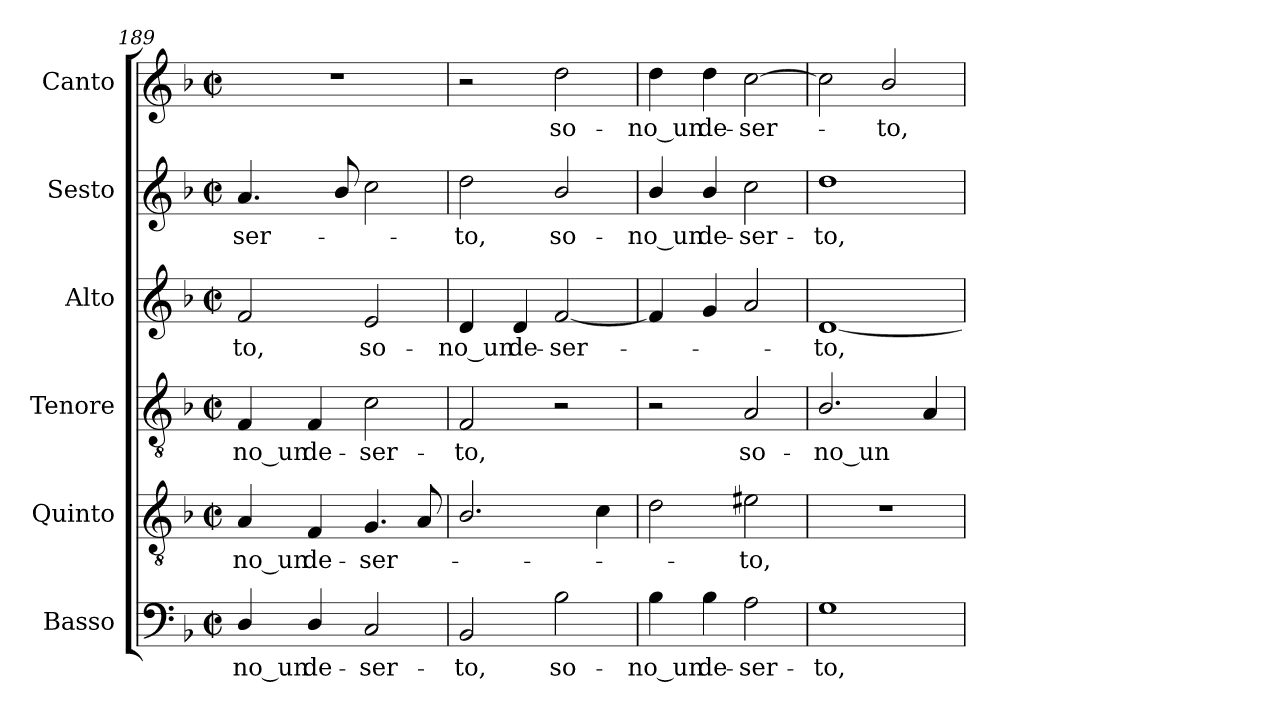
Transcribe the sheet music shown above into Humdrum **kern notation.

**kern	**text	**kern	**text	**kern	**text	**kern	**text	**kern	**text	**kern	**text
*part6	*part6	*part5	*part5	*part4	*part4	*part3	*part3	*part2	*part2	*part1	*part1
*staff6	*staff6	*staff5	*staff5	*staff4	*staff4	*staff3	*staff3	*staff2	*staff2	*staff1	*staff1
*I"Basso	*	*I"Quinto	*	*I"Tenore	*	*I"Alto	*	*I"Sesto	*	*I"Canto	*
*I'B.	*	*	*	*I'T.	*	*I'A.	*	*I'S.	*	*	*
*clefF4	*	*clefGv2	*	*clefGv2	*	*clefG2	*	*clefG2	*	*clefG2	*
*	*	*ITrd7c12	*	*ITrd7c12	*	*	*	*	*	*	*
*k[b-]	*	*k[b-]	*	*k[b-]	*	*k[b-]	*	*k[b-]	*	*k[b-]	*
*F:	*	*F:	*	*F:	*	*F:	*	*F:	*	*F:	*
*M2/2	*	*M2/2	*	*M2/2	*	*M2/2	*	*M2/2	*	*M2/2	*
*met(c|)	*	*met(c|)	*	*met(c|)	*	*met(c|)	*	*met(c|)	*	*met(c|)	*
=189	=189	=189	=189	=189	=189	=189	=189	=189	=189	=189	=189
!	!LO:LY:b:color=#000000	!	!	!	!	!	!	!	!	!	!
!	!	!	!LO:LY:b:color=#000000	!	!	!	!	!	!	!	!
!	!	!	!	!	!LO:LY:b:color=#000000	!	!	!	!	!	!
!	!	!	!	!	!	!	!LO:LY:b:color=#000000	!	!	!	!
!	!	!	!	!	!	!	!	!	!LO:LY:b:color=#000000	!	!
4Di/	-no_un	4AAi/	-no_un	4FFi/	-no_un	2fi/	-to,	4.ai/	-ser-	1r	.
!	!LO:LY:b:color=#000000	!	!	!	!	!	!	!	!	!	!
!	!	!	!LO:LY:b:color=#000000	!	!	!	!	!	!	!	!
!	!	!	!	!	!LO:LY:b:color=#000000	!	!	!	!	!	!
4Di/	de-	4FFi/	de-	4FFi/	de-	.	.	.	.	.	.
.	.	.	.	.	.	.	.	8b-i/	.	.	.
!	!LO:LY:b:color=#000000	!	!	!	!	!	!	!	!	!	!
!	!	!	!LO:LY:b:color=#000000	!	!	!	!	!	!	!	!
!	!	!	!	!	!LO:LY:b:color=#000000	!	!	!	!	!	!
!	!	!	!	!	!	!	!LO:LY:b:color=#000000	!	!	!	!
2Ci/	-ser-	4.GGi/	-ser-	2Ci\	-ser-	2ei/	so-	2cci\	.	.	.
.	.	8AAi/	.	.	.	.	.	.	.	.	.
=190	=190	=190	=190	=190	=190	=190	=190	=190	=190	=190	=190
!	!LO:LY:b:color=#000000	!	!	!	!	!	!	!	!	!	!
!	!	!	!	!	!LO:LY:b:color=#000000	!	!	!	!	!	!
!	!	!	!	!	!	!	!LO:LY:b:color=#000000	!	!	!	!
!	!	!	!	!	!	!	!	!	!LO:LY:b:color=#000000	!	!
2BB-i/	-to,	2.BB-i/	.	2FFi/	-to,	4di/	-no_un	2ddi\	-to,	2r	.
!	!	!	!	!	!	!	!LO:LY:b:color=#000000	!	!	!	!
.	.	.	.	.	.	4di/	de-	.	.	.	.
!	!LO:LY:b:color=#000000	!	!	!	!	!	!	!	!	!	!
!	!	!	!	!	!	!	!LO:LY:b:color=#000000	!	!	!	!
!	!	!	!	!	!	!	!	!	!LO:LY:b:color=#000000	!	!
!	!	!	!	!	!	!	!	!	!	!	!LO:LY:b:color=#000000
2B-i\	so-	.	.	2r	.	[2fi/	-ser-	2b-i/	so-	2ddi\	so-
.	.	4Ci\	.	.	.	.	.	.	.	.	.
!!LO:LB:g=z
=191	=191	=191	=191	=191	=191	=191	=191	=191	=191	=191	=191
!	!LO:LY:b:color=#000000	!	!	!	!	!	!	!	!	!	!
!	!	!	!	!	!	!	!	!	!LO:LY:b:color=#000000	!	!
!	!	!	!	!	!	!	!	!	!	!	!LO:LY:b:color=#000000
4B-i\	-no_un	2Di\	.	2r	.	4fi/]	.	4b-i/	-no_un	4ddi\	-no_un
!	!LO:LY:b:color=#000000	!	!	!	!	!	!	!	!	!	!
!	!	!	!	!	!	!	!	!	!LO:LY:b:color=#000000	!	!
!	!	!	!	!	!	!	!	!	!	!	!LO:LY:b:color=#000000
4B-i\	de-	.	.	.	.	4gi/	.	4b-i/	de-	4ddi\	de-
!	!LO:LY:b:color=#000000	!	!	!	!	!	!	!	!	!	!
!	!	!	!LO:LY:b:color=#000000	!	!	!	!	!	!	!	!
!	!	!	!	!	!LO:LY:b:color=#000000	!	!	!	!	!	!
!	!	!	!	!	!	!	!	!	!LO:LY:b:color=#000000	!	!
!	!	!	!	!	!	!	!	!	!	!	!LO:LY:b:color=#000000
2Ai\	-ser-	2E#Xi\	-to,	2AAi/	so-	2ai/	.	2cci\	-ser-	[2cci\	-ser-
=192	=192	=192	=192	=192	=192	=192	=192	=192	=192	=192	=192
!	!LO:LY:b:color=#000000	!	!	!	!	!	!	!	!	!	!
!	!	!	!	!	!LO:LY:b:color=#000000	!	!	!	!	!	!
!	!	!	!	!	!	!	!LO:LY:b:color=#000000	!	!	!	!
!	!	!	!	!	!	!	!	!	!LO:LY:b:color=#000000	!	!
1Gi	-to,	1r	.	2.BB-i/	-no_un	[1di	-to,	1ddi	-to,	2cci\]	.
!	!	!	!	!	!	!	!	!	!	!	!LO:LY:b:color=#000000
.	.	.	.	.	.	.	.	.	.	2b-i/	-to,
.	.	.	.	4AAi/	.	.	.	.	.	.	.
=	=	=	=	=	=	=	=	=	=	=	=
*-	*-	*-	*-	*-	*-	*-	*-	*-	*-	*-	*-
